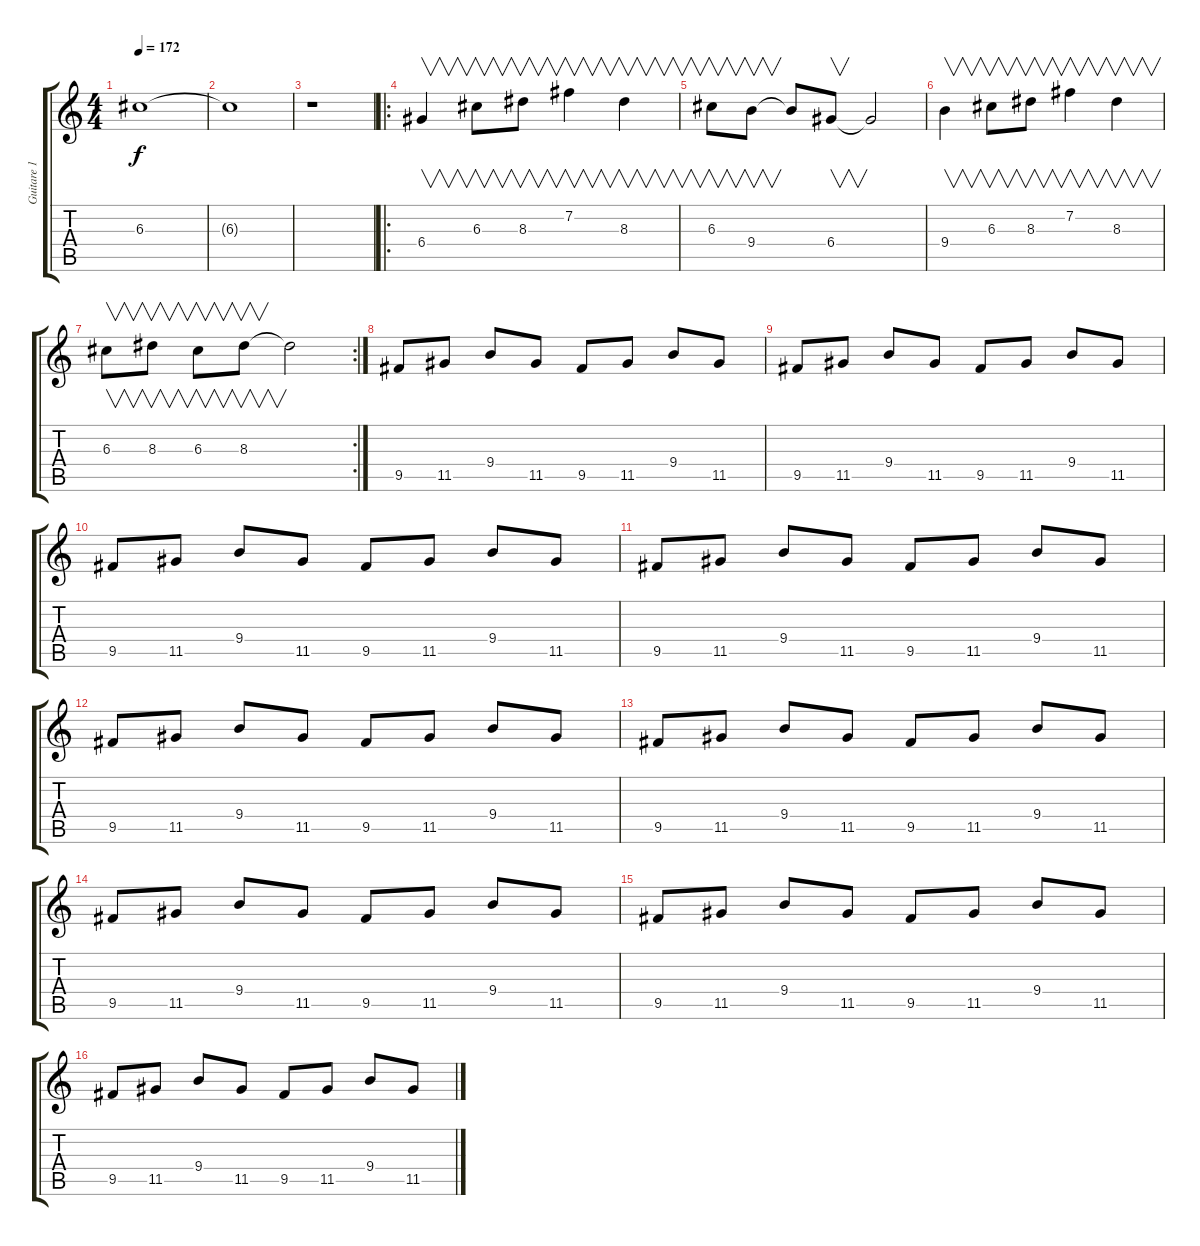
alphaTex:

\track ("Guitare 1" "Guitare 1") {instrument electricguitarjazz}
\staff {score tabs}
\tuning (E4 B3 G3 D3 A2 E2) {hide}
\ts (4 4)
\tempo 172
\clef g2
\ks c
6.3{t}.1{dy f} |
6.3{t}.1 |
r.1 |
\ro
6.4.4{v instrument electricguitarclean} 6.3.8{v} 8.3.8{v} 7.2.4{v} 8.3.4{v} |
6.3.8{v} 9.4.8{v} 9.4{t}.8 6.4.8{v} 6.4{t}.2 |
9.4.4{v} 6.3.8{v} 8.3.8{v} 7.2.4{v} 8.3.4{v} |
\rc 2
6.3.8{v} 8.3.8{v} 6.3.8{v} 8.3.8{v} 8.3{t}.2 |
9.5.8{instrument electricguitarjazz} 11.5.8 9.4.8 11.5.8 9.5.8 11.5.8 9.4.8 11.5.8 |
9.5.8 11.5.8 9.4.8 11.5.8 9.5.8 11.5.8 9.4.8 11.5.8 |
9.5.8 11.5.8 9.4.8 11.5.8 9.5.8 11.5.8 9.4.8 11.5.8 |
9.5.8 11.5.8 9.4.8 11.5.8 9.5.8 11.5.8 9.4.8 11.5.8 |
9.5.8 11.5.8 9.4.8 11.5.8 9.5.8 11.5.8 9.4.8 11.5.8 |
9.5.8 11.5.8 9.4.8 11.5.8 9.5.8 11.5.8 9.4.8 11.5.8 |
9.5.8 11.5.8 9.4.8 11.5.8 9.5.8 11.5.8 9.4.8 11.5.8 |
9.5.8 11.5.8 9.4.8 11.5.8 9.5.8 11.5.8 9.4.8 11.5.8 |
9.5.8 11.5.8 9.4.8 11.5.8 9.5.8 11.5.8 9.4.8 11.5.8
